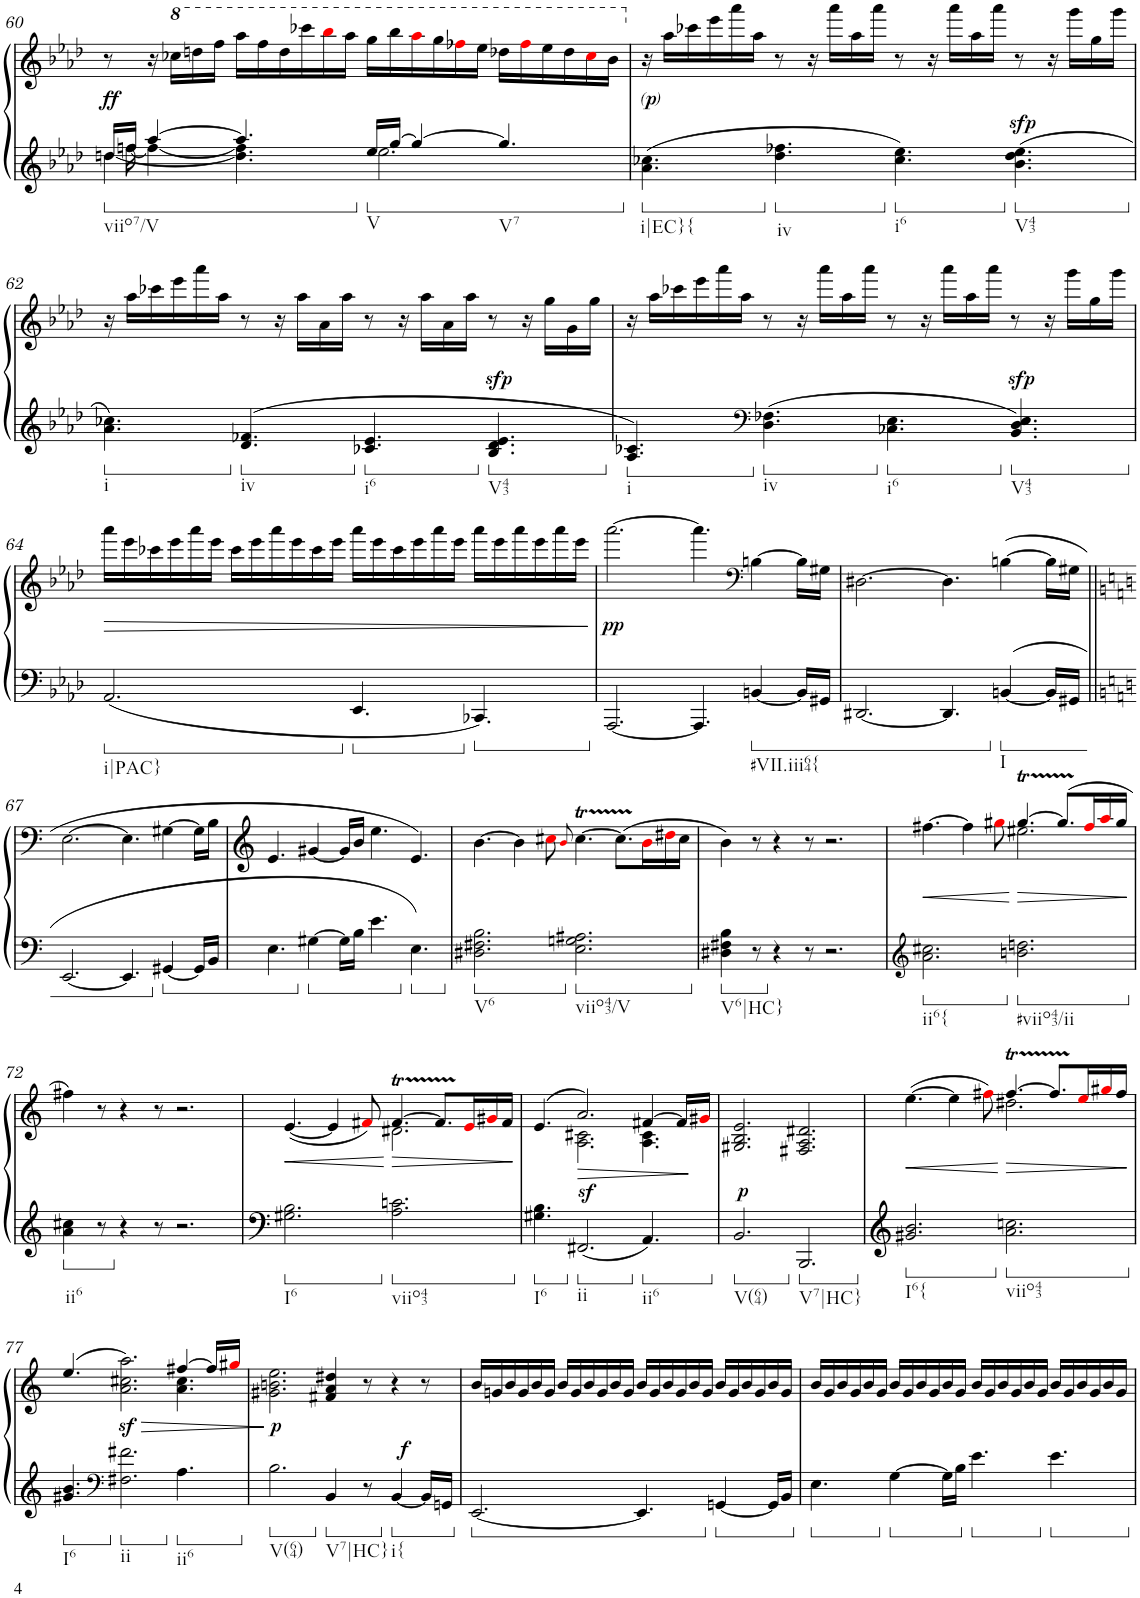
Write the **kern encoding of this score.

**kern	**kern	**dynam
*part1	*part1	*part1
*staff2	*staff1	*staff1/2
*I"Piano	*	*
*I'Pno.	*	*
!!LO:PB:g=z
*clefG2	*clefG2	*
*k[b-e-a-d-]	*k[b-e-a-d-]	*
*M12/8	*M12/8	*
=60	=60	=60
*^	*	*
*	*^	*	*
!LO:TX:b:t=viio7/V	!	!	!	!
!	!	!	!	!LO:DY:b
16ddn/LL	16ryy	[4.dd\	8r	ff
16ff/JJ	[16ffn\	.	.	.
[4aa-/	4ff\_	.	16r	.
.	.	.	16ccc-X\LL	.
.	.	.	16dddn\	.
.	.	.	16fff\JJ	.
4.aa-/]	4.dd\] 4.ff\]	4.ryy	16aaa-\LL	.
.	.	.	16fff\	.
.	.	.	16ddd\	.
.	.	.	16cccc-X\	.
.	.	.	16bbb-i\	.
.	.	.	16aaa-\JJ	.
!LO:TX:b:t=V	!	!	!	!
16ee-/LL	2.ee-\	2.ryy	16ggg\LL	.
[16gg/JJ	.	.	16bbb-\	.
4gg/_	.	.	16aaa-i\	.
.	.	.	16ggg\	.
.	.	.	16fff-Xi\	.
.	.	.	16eee-\JJ	.
!LO:TX:b:t=V7	!	!	!	!
4.gg/]	.	.	16ddd-X\LL	.
.	.	.	16fff-i\	.
.	.	.	16eee-\	.
.	.	.	16ddd-\	.
.	.	.	16ccc-i\	.
.	.	.	16bb-\JJ	.
*v	*v	*v	*	*
=61	=61	=61
!LO:TX:b:t=i|EC}{	!	!
!	!	!LO:DY:b
!	!	!LO:DY:n=1:b
!	!	!LO:DY:n=2:b
4.a-\ 4.cc-X\	16r	other-dynamics p other-dynamics
.	16aa-\LL	.
.	16ccc-X\	.
.	16eee-\	.
.	16aaa-\	.
.	16aa-\JJ	.
!LO:TX:b:t=iv	!	!
4.dd-\ 4.ff-X\	8r	.
.	16r	.
.	16aaa-\LL	.
.	16aa-\	.
.	16aaa-\JJ	.
!LO:TX:b:t=i6	!	!
4.cc-\ 4.ee-\	8r	.
.	16r	.
.	16aaa-\LL	.
.	16aa-\	.
.	16aaa-\JJ	.
!LO:TX:b:t=V43	!	!
!	!	!LO:DY:n=3:a=2
4.b-\ 4.dd-\ 4.ee-\	8r	sfp
.	16r	.
.	16ggg\LL	.
.	16gg\	.
.	16ggg\JJ	.
!!LO:LB:g=z
=62	=62	=62
!LO:TX:b:t=i	!	!
4.a-\ 4.cc-X\	16r	.
.	16aa-\LL	.
.	16ccc-X\	.
.	16eee-\	.
.	16aaa-\	.
.	16aa-\JJ	.
!LO:TX:b:t=iv	!	!
4.d-/ 4.f-X/	8r	.
.	16r	.
.	16aa-\LL	.
.	16a-\	.
.	16aa-\JJ	.
!LO:TX:b:t=i6	!	!
4.c-X/ 4.e-/	8r	.
.	16r	.
.	16aa-\LL	.
.	16a-\	.
.	16aa-\JJ	.
!LO:TX:b:t=V43	!	!
!	!	!LO:DY:a=2
4.B-/ 4.d-/ 4.e-/	8r	sfp
.	16r	.
.	16gg\LL	.
.	16g\	.
.	16gg\JJ	.
=63	=63	=63
!LO:TX:b:t=i	!	!
4.A-/ 4.c-X/	16r	.
.	16aa-\LL	.
.	16ccc-X\	.
.	16eee-\	.
.	16aaa-\	.
.	16aa-\JJ	.
*clefF4	*	*
!LO:TX:b:t=iv	!	!
4.D-\ 4.F-X\	8r	.
.	16r	.
.	16aaa-\LL	.
.	16aa-\	.
.	16aaa-\JJ	.
!LO:TX:b:t=i6	!	!
4.C-X\ 4.E-\	8r	.
.	16r	.
.	16aaa-\LL	.
.	16aa-\	.
.	16aaa-\JJ	.
!LO:TX:b:t=V43	!	!
!	!	!LO:DY:a=2
4.BB-/ 4.D-/ 4.E-/	8r	sfp
.	16r	.
.	16ggg\LL	.
.	16gg\	.
.	16ggg\JJ	.
!!LO:LB:g=z
=64	=64	=64
!LO:TX:b:t=i|PAC}	!	!
!	!	!LO:HP:b
2.AA-/	16aaa-\LL	>
.	16eee-\	.
.	16ccc-X\	.
.	16eee-\	.
.	16aaa-\	.
.	16eee-\JJ	.
.	16ccc-\LL	.
.	16eee-\	.
.	16aaa-\	.
.	16eee-\	.
.	16ccc-\	.
.	16eee-\JJ	.
4.EE-/	16aaa-\LL	.
.	16eee-\	.
.	16ccc-\	.
.	16eee-\	.
.	16aaa-\	.
.	16eee-\JJ	.
4.CC-X/	16aaa-\LL	.
.	16eee-\	.
.	16aaa-\	.
.	16eee-\	.
.	16aaa-\	.
.	16eee-\JJ	.
.	.	]
=65	=65	=65
!	!	!LO:DY:b
[2.AAA-/	[2.aaa-\	pp
4.AAA-/]	4.aaa-\]	.
*	*clefF4	*
!LO:TX:b:t=#VII.iii64{	!	!
[4BBn/	[4Bn\	.
16BB/LL]	16B\LL]	.
16GG#X/JJ	16G#X\JJ	.
=66	=66	=66
[2.DD#X/	[2.D#X\	.
4.DD#/]	4.D#\]	.
!LO:TX:b:t=I	!	!
[4BBn/	([4Bn\	.
16BB/LL]	16B\LL]	.
16GG#X/JJ	16G#X\JJ	.
!!LO:LB:g=z
=67||	=67||	=67||
*k[]	*k[]	*
[2.EE/	[2.E\	.
4.EE/]	4.E\]	.
[4GG#X/	[4G#X\	.
16GG#/LL]	16G#\LL]	.
16BB/JJ	16B\JJ	.
=68	=68	=68
4.E\	4.e/	.
[4G#X\	[4g#X/	.
16G#\LL]	16g#/LL]	.
16B\JJ	16b/JJ	.
4.e\	4.ee\	.
4.E\	4.e/)	.
=69	=69	=69
*	*^	*
!LO:TX:b:t=V6	!	!	!
2.D#X\ 2.F#X\ 2.B\	[4.b\	2.ryy	.
.	4b\]	.	.
.	8cc#Xi\	.	.
.	8qbi/	.	.
!LO:TX:b:t=viio43/V	!	!	!
2.E\ 2.Gn\ 2.A#X\	[4.cc#t\	2.ryy	.
.	(8.cc#TTT\L]	.	.
.	16bi\L	.	.
.	16dd#Xi\	.	.
.	16cc#\JJ	.	.
*	*v	*v	*
=70	=70	=70
!LO:TX:b:t=V6|HC}	!	!
4D#X\ 4F#X\ 4B\	4b\)	.
8r	8r	.
4r	4r	.
8r	8r	.
2.r	2.r	.
=71	=71	=71
*clefG2	*	*
*k[]	*k[]	*
!LO:TX:b:t=ii6{	!	!
!	!	!LO:HP:b
*	*^	*
*	*	*^	*
2.a\ 2.cc#X\	[>4.ff#X\	2.ryy	2.ryy	<
.	4ff#\]	.	.	.
.	8gg#Xi\	.	.	.
!LO:TX:b:t=#viio43/ii	!	!	!	!
!	!	!	!	!LO:HP:n=1:b
2.bn\ 2.ddn\	[4.gg#t/	2.ee#X\	2.ryy	[ >
.	(8.gg#TTT/L]	.	.	.
.	16ff#i/L	.	.	.
.	16aai/	.	.	.
.	16gg#/JJ	.	.	.
*	*v	*v	*v	*
.	.	]
!!LO:LB:g=z
=72	=72	=72
*	*^	*
!LO:TX:b:t=ii6	!	!	!
4a\ 4cc#X\	4ff#X\)	4ryy	.
8r	8r	8ryy	.
4r	4r	4ryy	.
8r	8r	8ryy	.
2.r	2.r	2.ryy	.
=73	=73	=73	=73
!LO:TX:b:t=I6	!	!	!
!	!	!	!LO:HP:b
*	*	*^	*
2.G#X\ 2.B\	(<[<4.e/	2.ryy	2.ryy	<
.	4e/]	.	.	.
.	8f#Xi/)	.	.	.
!LO:TX:b:t=viio43	!	!	!	!
!	!	!	!	!LO:HP:n=1:b
2.A\ 2.cn\	[4.f#t/	2.d#X\	2.ryy	[ >
.	8.f#TTT/L]	.	.	.
.	16ei/L	.	.	.
.	16g#Xi/	.	.	.
.	16f#/JJ	.	.	.
*	*v	*v	*v	*
.	.	]
=74	=74	=74
*	*^	*
!LO:TX:b:t=I6	!	!	!
4.G#X\ 4.B\	(>4.e/	4.ryy	.
!LO:TX:b:t=ii	!	!	!
!	!	!	!LO:HP:b
2.FF#Xz>/	2.a/)	2.A\ 2.c#X\	>
!LO:TX:b:t=ii6	!	!	!
4.AA/	[4f#X/	4.A\ 4.c#\	.
.	16f#/LL]	.	.
.	16g#Xi/JJ	.	.
*	*v	*v	*
.	.	]
=75	=75	=75
!LO:TX:b:t=V(64)	!	!
!	!	!LO:DY:a=2
2.BB/	2.G#X/ 2.B/ 2.e/	p
!LO:TX:b:t=V7|HC}	!	!
2.BBB/	2.F#X/ 2.A/ 2.d#X/	.
=76	=76	=76
!LO:TX:b:t=I6{	!	!
!	!	!LO:HP:b
*	*^	*
*	*	*^	*
2.g#X/ 2.b/	(>[>4.ee\	2.ryy	2.ryy	<
.	4ee\]	.	.	.
.	8ff#Xi\)	.	.	.
!LO:TX:b:t=viio43	!	!	!	!
!	!	!	!	!LO:HP:n=1:b
2.a\ 2.ccn\	[4.ff#t/	2.dd#X\	2.ryy	[ >
.	8.ff#TTT/L]	.	.	.
.	16eei/L	.	.	.
.	16gg#Xi/	.	.	.
.	16ff#/JJ	.	.	.
*	*v	*v	*v	*
.	.	]
!!LO:LB:g=z
=77	=77	=77
*	*^	*
!LO:TX:b:t=I6	!	!	!
4.g#X/ 4.b/	(>4.ee/	4.ryy	.
*clefF4	*	*	*
!LO:TX:b:t=ii	!	!	!
!	!	!	!LO:HP:b
!	!	!	!LO:DY:n=1:b
2.F#X\ 2.f#X\	2.aa\)	2.a\ 2.cc#X\	> sf
!LO:TX:b:t=ii6	!	!	!
4.A\	[4ff#X/	4.a\ 4.cc#\	.
.	16ff#/LL]	.	.
.	16gg#Xi/JJ	.	.
*	*v	*v	*
.	.	]
=78	=78	=78
!LO:TX:b:t=V(64)	!	!
!	!	!LO:DY:b
2.B\	2.g#X\ 2.bn\ 2.ee\	p
!LO:TX:b:t=V7|HC}	!	!
4BB/	4f#X/ 4a/ 4dd#X/	.
8r	8r	.
!LO:TX:b:t=i{	!	!
!	!	!LO:DY:a=2
[4BB/	4r	f
16BB/LL]	8r	.
16GGn/JJ	.	.
=79	=79	=79
[2.EE/	16b/LL	.
.	16gn/	.
.	16b/	.
.	16g/	.
.	16b/	.
.	16g/JJ	.
.	16b/LL	.
.	16g/	.
.	16b/	.
.	16g/	.
.	16b/	.
.	16g/JJ	.
4.EE/]	16b/LL	.
.	16g/	.
.	16b/	.
.	16g/	.
.	16b/	.
.	16g/JJ	.
[4GGn/	16b/LL	.
.	16g/	.
.	16b/	.
.	16g/	.
16GG/LL]	16b/	.
16BB/JJ	16g/JJ	.
=80	=80	=80
4.E\	16b/LL	.
.	16g/	.
.	16b/	.
.	16g/	.
.	16b/	.
.	16g/JJ	.
[4G\	16b/LL	.
.	16g/	.
.	16b/	.
.	16g/	.
16G\LL]	16b/	.
16B\JJ	16g/JJ	.
4.e\	16b/LL	.
.	16g/	.
.	16b/	.
.	16g/	.
.	16b/	.
.	16g/JJ	.
4.e\	16b/LL	.
.	16g/	.
.	16b/	.
.	16g/	.
.	16b/	.
.	16g/JJ	.
=	=	=
*-	*-	*-
